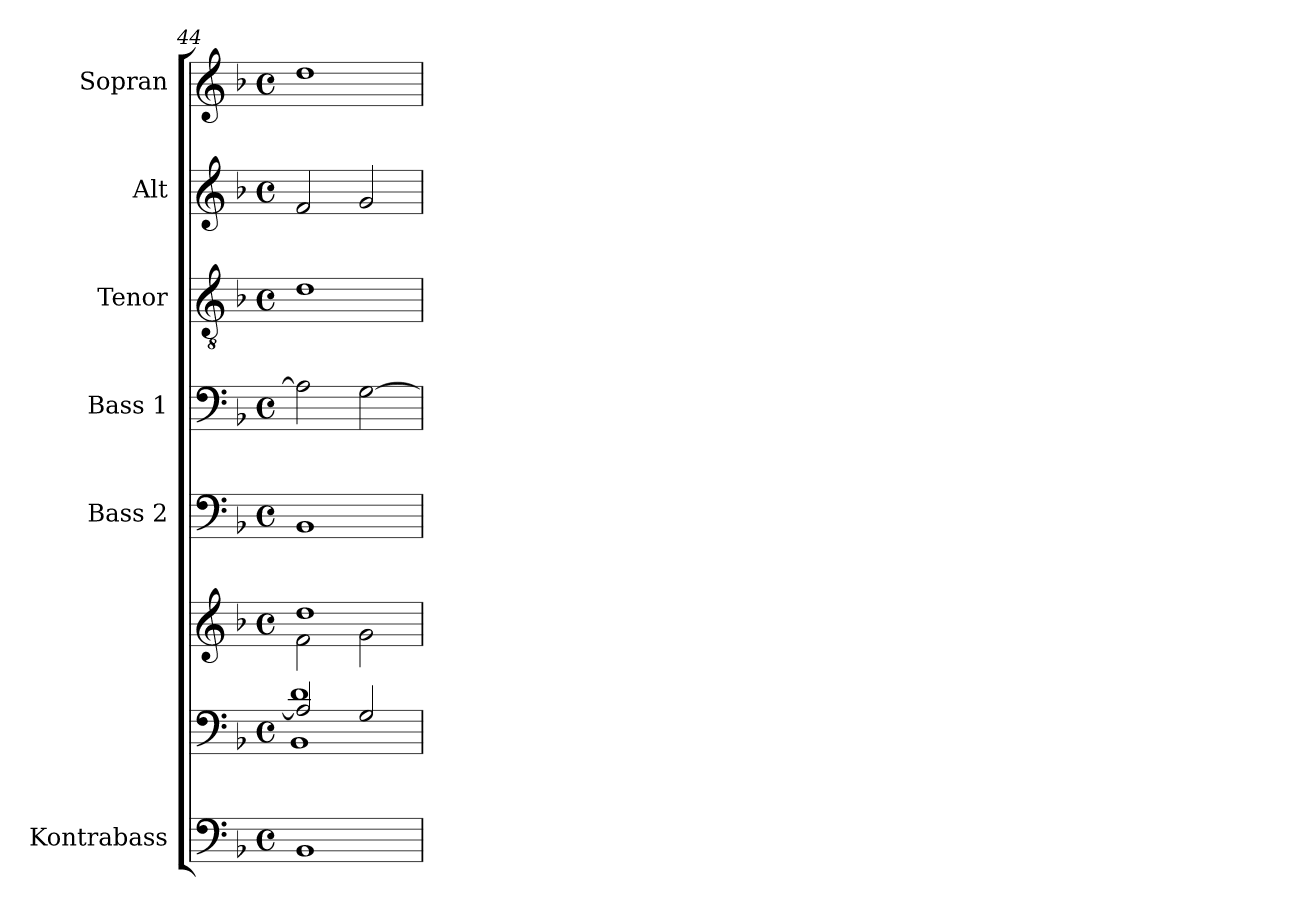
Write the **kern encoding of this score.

**kern	**kern	**kern	**kern	**kern	**kern	**kern	**kern
*part7	*part6	*part6	*part5	*part4	*part3	*part2	*part1
*staff8	*staff7	*staff6	*staff5	*staff4	*staff3	*staff2	*staff1
*I"Kontrabass	*	*	*I"Bass 2	*I"Bass 1	*I"Tenor	*I"Alt	*I"Sopran
*I'Kb.	*	*	*I'B. 2	*I'B. 1	*I'T.	*I'A.	*I'S.
*clefF4	*clefF4	*clefG2	*clefF4	*clefF4	*clefGv2	*clefG2	*clefG2
*ITrd7c12	*	*	*	*	*	*	*
*k[b-]	*k[b-]	*k[b-]	*k[b-]	*k[b-]	*k[b-]	*k[b-]	*k[b-]
*F:	*F:	*F:	*F:	*F:	*F:	*F:	*F:
*M4/4	*M4/4	*M4/4	*M4/4	*M4/4	*M4/4	*M4/4	*M4/4
*met(c)	*met(c)	*met(c)	*met(c)	*met(c)	*met(c)	*met(c)	*met(c)
=44	=44	=44	=44	=44	=44	=44	=44
*	*^	*^	*	*	*	*	*
1BBB-	2A/]	1BB- 1d	1dd	2f\	1BB-	2A\]	1d	2f/	1dd
.	2G/	.	.	2g\	.	[2G\	.	2g/	.
*	*v	*v	*	*	*	*	*	*	*
*	*	*v	*v	*	*	*	*	*
=	=	=	=	=	=	=	=
*-	*-	*-	*-	*-	*-	*-	*-
